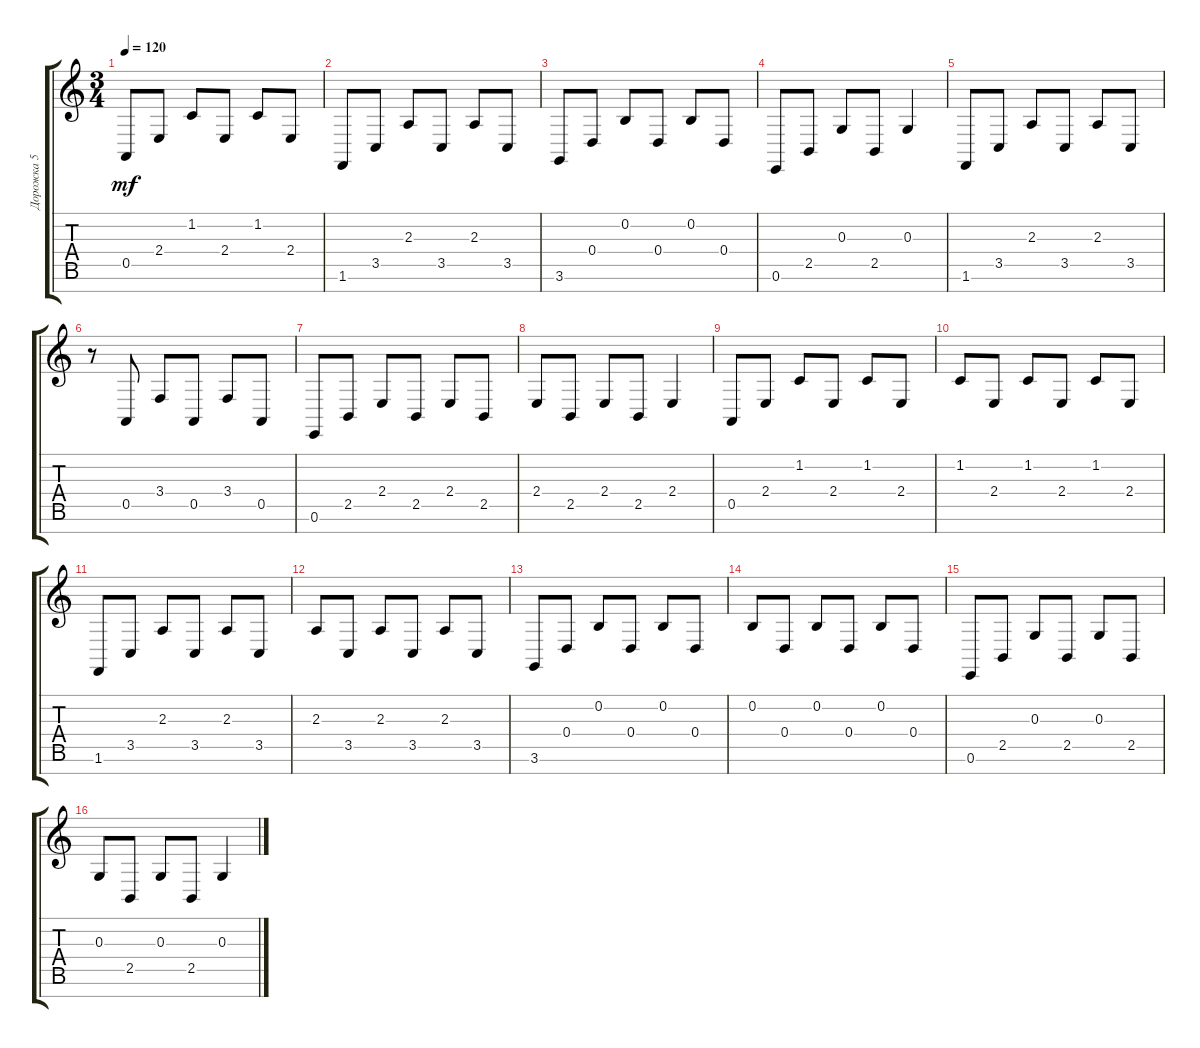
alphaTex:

\track ("Дорожка 5" "Дорожка 5") {instrument acousticgrandpiano}
\staff {score tabs}
\tuning (E4 B3 G3 D3 A2 E2 B1) {hide}
\ts (3 4)
\tempo 120
\clef g2
\ks c
0.5.8{dy mf} 2.4.8 1.2.8 2.4.8 1.2.8 2.4.8 |
1.6.8 3.5.8 2.3.8 3.5.8 2.3.8 3.5.8 |
3.6.8 0.4.8 0.2.8 0.4.8 0.2.8 0.4.8 |
0.6.8 2.5.8 0.3.8 2.5.8 0.3.4 |
1.6.8 3.5.8 2.3.8 3.5.8 2.3.8 3.5.8 |
r.8 0.5.8 3.4.8 0.5.8 3.4.8 0.5.8 |
0.6.8 2.5.8 2.4.8 2.5.8 2.4.8 2.5.8 |
2.4.8 2.5.8 2.4.8 2.5.8 2.4.4 |
0.5.8 2.4.8 1.2.8 2.4.8 1.2.8 2.4.8 |
1.2.8 2.4.8 1.2.8 2.4.8 1.2.8 2.4.8 |
1.6.8 3.5.8 2.3.8 3.5.8 2.3.8 3.5.8 |
2.3.8 3.5.8 2.3.8 3.5.8 2.3.8 3.5.8 |
3.6.8 0.4.8 0.2.8 0.4.8 0.2.8 0.4.8 |
0.2.8 0.4.8 0.2.8 0.4.8 0.2.8 0.4.8 |
0.6.8 2.5.8 0.3.8 2.5.8 0.3.8 2.5.8 |
0.3.8 2.5.8 0.3.8 2.5.8 0.3.4
